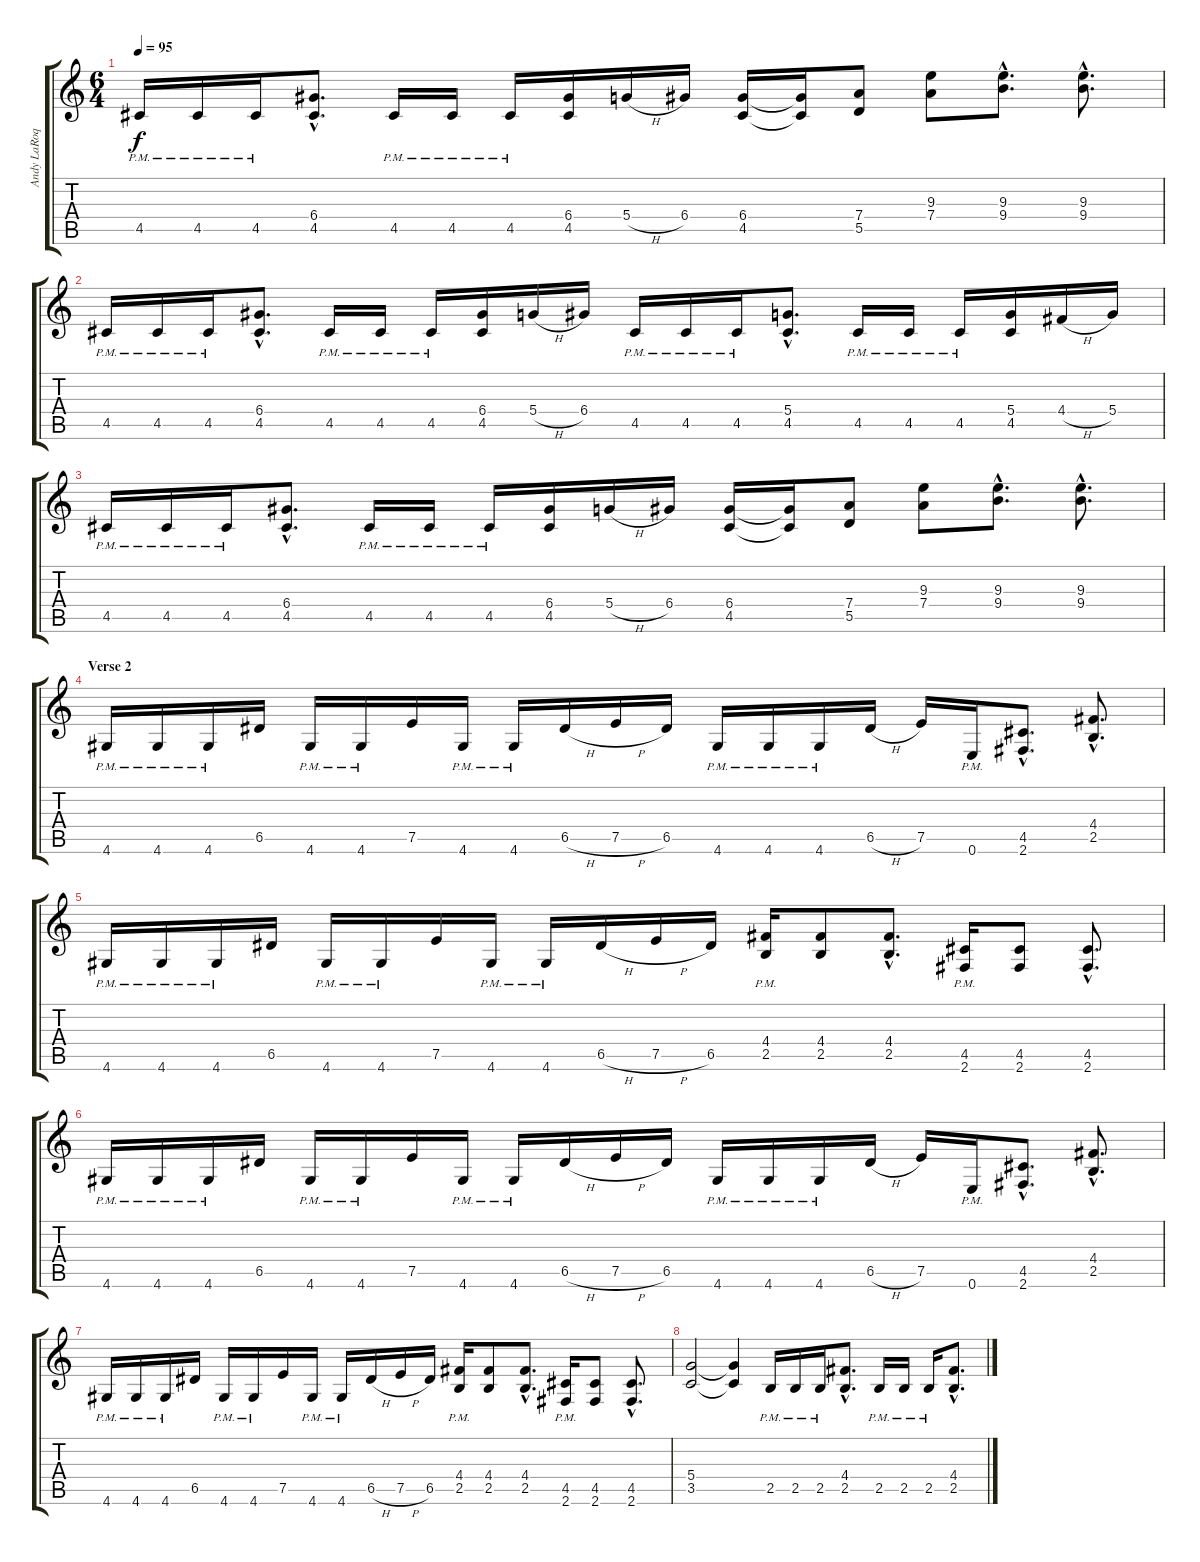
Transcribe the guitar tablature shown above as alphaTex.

\track ("Andy LaRoque" "Andy LaRoq") {instrument distortionguitar}
\staff {score tabs}
\tuning (E4 B3 G3 D3 A2 E2) {hide}
\ts (6 4)
\tempo 95
\clef g2
\ks c
4.5{pm}.16{dy f} 4.5{pm}.16 4.5{pm}.16 (6.4{hac} 4.5{hac}).8{d} 4.5{pm}.16 4.5{pm}.16 4.5{pm}.16 (6.4 4.5).16 5.4{h}.16 6.4.16 (6.4 4.5).16 (6.4{t} 4.5{t}).16 (7.4 5.5).8 (9.3 7.4).8 (9.3{hac} 9.4{hac}).8{d} (9.3{hac} 9.4{hac}).8{d} |
4.5{pm}.16 4.5{pm}.16 4.5{pm}.16 (6.4{hac} 4.5{hac}).8{d} 4.5{pm}.16 4.5{pm}.16 4.5{pm}.16 (6.4 4.5).16 5.4{h}.16 6.4.16 4.5{pm}.16 4.5{pm}.16 4.5{pm}.16 (5.4{hac} 4.5{hac}).8{d} 4.5{pm}.16 4.5{pm}.16 4.5{pm}.16 (5.4 4.5).16 4.4{h}.16 5.4.16 |
4.5{pm}.16 4.5{pm}.16 4.5{pm}.16 (6.4{hac} 4.5{hac}).8{d} 4.5{pm}.16 4.5{pm}.16 4.5{pm}.16 (6.4 4.5).16 5.4{h}.16 6.4.16 (6.4 4.5).16 (6.4{t} 4.5{t}).16 (7.4 5.5).8 (9.3 7.4).8 (9.3{hac} 9.4{hac}).8{d} (9.3{hac} 9.4{hac}).8{d} |
\section ("" "Verse 2")
4.6{pm}.16 4.6{pm}.16 4.6{pm}.16 6.5.16 4.6{pm}.16 4.6{pm}.16 7.5.16 4.6{pm}.16 4.6{pm}.16 6.5{h}.16 7.5{h}.16 6.5.16 4.6{pm}.16 4.6{pm}.16 4.6{pm}.16 6.5{h}.16 7.5.16 0.6{pm}.16 (4.5{hac} 2.6{hac}).8{d} (4.4{hac} 2.5{hac}).8{d} |
4.6{pm}.16 4.6{pm}.16 4.6{pm}.16 6.5.16 4.6{pm}.16 4.6{pm}.16 7.5.16 4.6{pm}.16 4.6{pm}.16 6.5{h}.16 7.5{h}.16 6.5.16 (4.4{pm} 2.5{pm}).16 (4.4 2.5).8 (4.4{hac} 2.5{hac}).8{d} (4.5{pm} 2.6{pm}).16 (4.5 2.6).8 (4.5{hac} 2.6{hac}).8{d} |
4.6{pm}.16 4.6{pm}.16 4.6{pm}.16 6.5.16 4.6{pm}.16 4.6{pm}.16 7.5.16 4.6{pm}.16 4.6{pm}.16 6.5{h}.16 7.5{h}.16 6.5.16 4.6{pm}.16 4.6{pm}.16 4.6{pm}.16 6.5{h}.16 7.5.16 0.6{pm}.16 (4.5{hac} 2.6{hac}).8{d} (4.4{hac} 2.5{hac}).8{d} |
4.6{pm}.16 4.6{pm}.16 4.6{pm}.16 6.5.16 4.6{pm}.16 4.6{pm}.16 7.5.16 4.6{pm}.16 4.6{pm}.16 6.5{h}.16 7.5{h}.16 6.5.16 (4.4{pm} 2.5{pm}).16 (4.4 2.5).8 (4.4{hac} 2.5{hac}).8{d} (4.5{pm} 2.6{pm}).16 (4.5 2.6).8 (4.5{hac} 2.6{hac}).8{d} |
(5.4 3.5).2 (5.4{t} 3.5{t}).4 2.5{pm}.16 2.5{pm}.16 2.5{pm}.16 (4.4{hac} 2.5{hac}).8{d} 2.5{pm}.16 2.5{pm}.16 2.5{pm}.16 (4.4{hac} 2.5{hac}).8{d}
